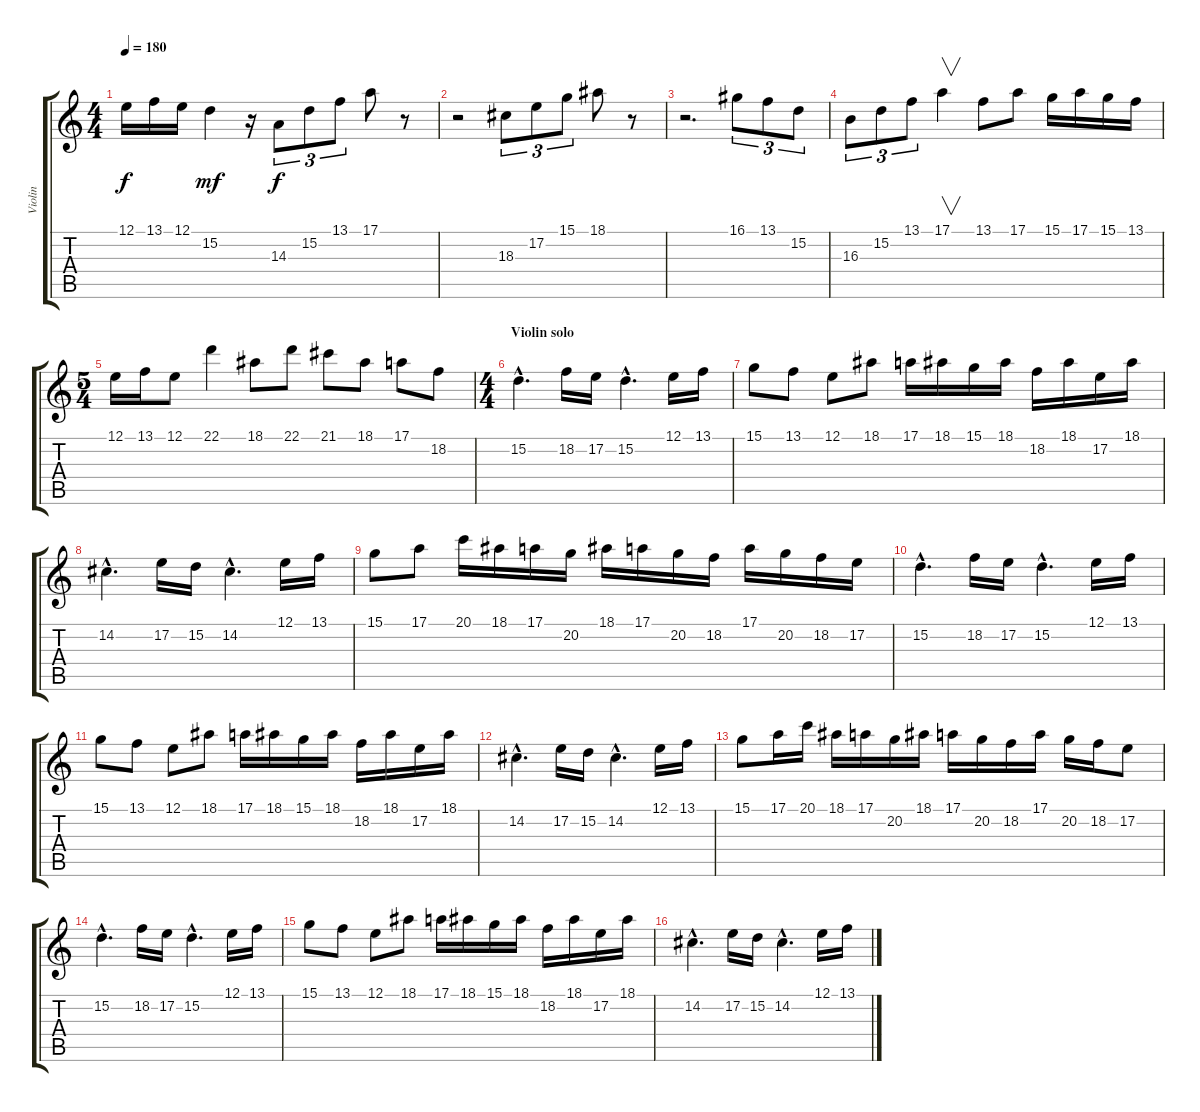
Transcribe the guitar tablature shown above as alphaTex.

\track ("Violin" "Violin") {instrument violin}
\staff {score tabs}
\tuning (E4 B3 G3 D3 A2 E2) {hide}
\ts (4 4)
\tempo 180
\clef g2
\ks c
12.1.16{dy f} 13.1.16 12.1.16 15.2.4{dy mf} r.16 14.3.8{tu (3 2) dy f} 15.2.8{tu (3 2)} 13.1.8{tu (3 2)} 17.1.8 r.8 |
r.2 18.3.8{tu (3 2)} 17.2.8{tu (3 2)} 15.1.8{tu (3 2)} 18.1.8 r.8 |
r.2{d} 16.1.8{tu (3 2)} 13.1.8{tu (3 2)} 15.2.8{tu (3 2)} |
16.3.8{tu (3 2)} 15.2.8{tu (3 2)} 13.1.8{tu (3 2)} 17.1.4{v} 13.1.8 17.1.8 15.1.16 17.1.16 15.1.16 13.1.16 |
\ts (5 4)
12.1.16 13.1.16 12.1.8 22.1.4 18.1.8 22.1.8 21.1.8 18.1.8 17.1.8 18.2.8 |
\ts (4 4)
\section ("" "Violin solo")
15.2{hac}.4{d} 18.2.16 17.2.16 15.2{hac}.4{d} 12.1.16 13.1.16 |
15.1.8 13.1.8 12.1.8 18.1.8 17.1.16 18.1.16 15.1.16 18.1.16 18.2.16 18.1.16 17.2.16 18.1.16 |
14.2{hac}.4{d} 17.2.16 15.2.16 14.2{hac}.4{d} 12.1.16 13.1.16 |
15.1.8 17.1.8 20.1.16 18.1.16 17.1.16 20.2.16 18.1.16 17.1.16 20.2.16 18.2.16 17.1.16 20.2.16 18.2.16 17.2.16 |
15.2{hac}.4{d} 18.2.16 17.2.16 15.2{hac}.4{d} 12.1.16 13.1.16 |
15.1.8 13.1.8 12.1.8 18.1.8 17.1.16 18.1.16 15.1.16 18.1.16 18.2.16 18.1.16 17.2.16 18.1.16 |
14.2{hac}.4{d} 17.2.16 15.2.16 14.2{hac}.4{d} 12.1.16 13.1.16 |
15.1.8 17.1.16 20.1.16 18.1.16 17.1.16 20.2.16 18.1.16 17.1.16 20.2.16 18.2.16 17.1.16 20.2.16 18.2.16 17.2.8 |
15.2{hac}.4{d} 18.2.16 17.2.16 15.2{hac}.4{d} 12.1.16 13.1.16 |
15.1.8 13.1.8 12.1.8 18.1.8 17.1.16 18.1.16 15.1.16 18.1.16 18.2.16 18.1.16 17.2.16 18.1.16 |
14.2{hac}.4{d} 17.2.16 15.2.16 14.2{hac}.4{d} 12.1.16 13.1.16
